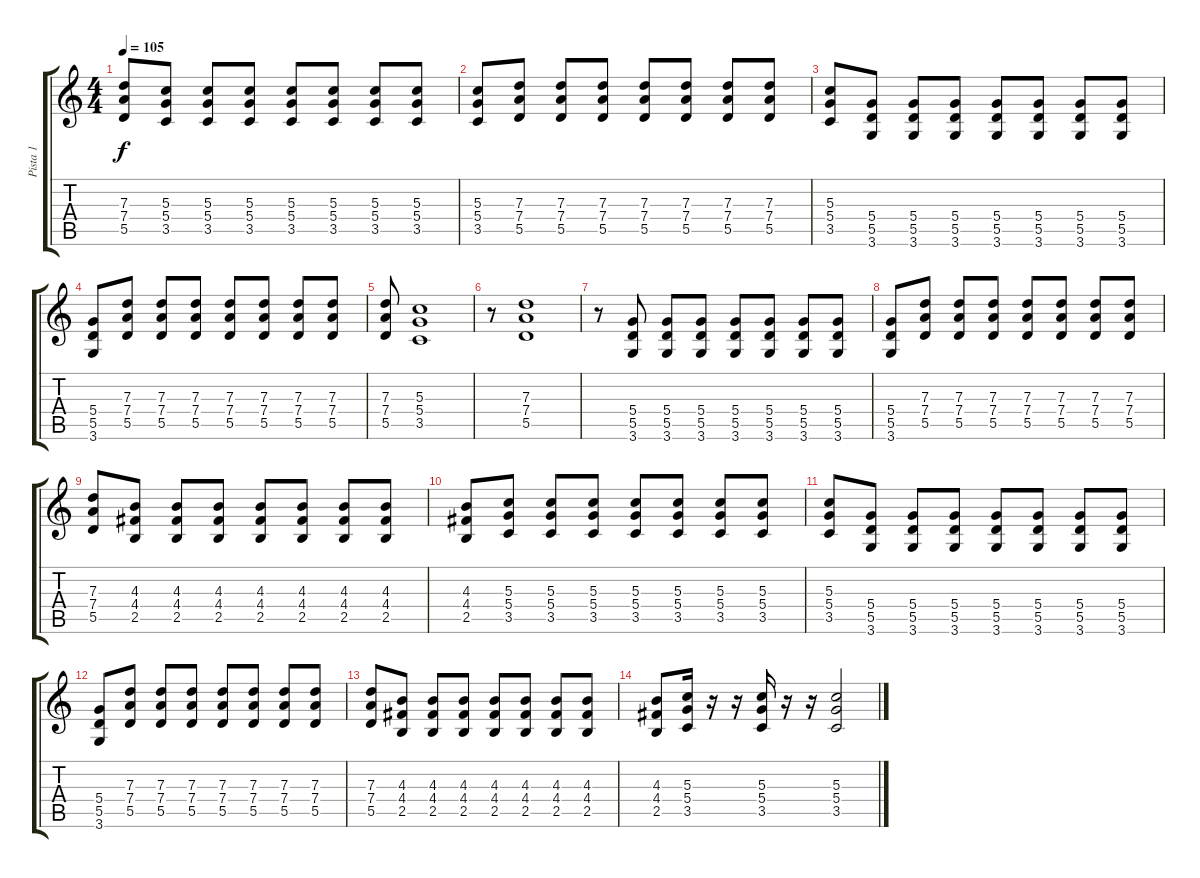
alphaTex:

\track ("Pista 1" "Pista 1") {instrument distortionguitar}
\staff {score tabs}
\tuning (E4 B3 G3 D3 A2 E2) {hide}
\ts (4 4)
\tempo 105
\clef g2
\ks c
(7.3 7.4 5.5).8{dy f} (5.3 5.4 3.5).8 (5.3 5.4 3.5).8 (5.3 5.4 3.5).8 (5.3 5.4 3.5).8 (5.3 5.4 3.5).8 (5.3 5.4 3.5).8 (5.3 5.4 3.5).8 |
(5.3 5.4 3.5).8 (7.3 7.4 5.5).8 (7.3 7.4 5.5).8 (7.3 7.4 5.5).8 (7.3 7.4 5.5).8 (7.3 7.4 5.5).8 (7.3 7.4 5.5).8 (7.3 7.4 5.5).8 |
(5.3 5.4 3.5).8 (5.4 5.5 3.6).8 (5.4 5.5 3.6).8 (5.4 5.5 3.6).8 (5.4 5.5 3.6).8 (5.4 5.5 3.6).8 (5.4 5.5 3.6).8 (5.4 5.5 3.6).8 |
(5.4 5.5 3.6).8 (7.3 7.4 5.5).8 (7.3 7.4 5.5).8 (7.3 7.4 5.5).8 (7.3 7.4 5.5).8 (7.3 7.4 5.5).8 (7.3 7.4 5.5).8 (7.3 7.4 5.5).8 |
(7.3 7.4 5.5).8 (5.3 5.4 3.5).1 |
r.8 (7.3 7.4 5.5).1 |
r.8 (5.4 5.5 3.6).8 (5.4 5.5 3.6).8 (5.4 5.5 3.6).8 (5.4 5.5 3.6).8 (5.4 5.5 3.6).8 (5.4 5.5 3.6).8 (5.4 5.5 3.6).8 |
(5.4 5.5 3.6).8 (7.3 7.4 5.5).8 (7.3 7.4 5.5).8 (7.3 7.4 5.5).8 (7.3 7.4 5.5).8 (7.3 7.4 5.5).8 (7.3 7.4 5.5).8 (7.3 7.4 5.5).8 |
(7.3 7.4 5.5).8 (4.3 4.4 2.5).8 (4.3 4.4 2.5).8 (4.3 4.4 2.5).8 (4.3 4.4 2.5).8 (4.3 4.4 2.5).8 (4.3 4.4 2.5).8 (4.3 4.4 2.5).8 |
(4.3 4.4 2.5).8 (5.3 5.4 3.5).8 (5.3 5.4 3.5).8 (5.3 5.4 3.5).8 (5.3 5.4 3.5).8 (5.3 5.4 3.5).8 (5.3 5.4 3.5).8 (5.3 5.4 3.5).8 |
(5.3 5.4 3.5).8 (5.4 5.5 3.6).8 (5.4 5.5 3.6).8 (5.4 5.5 3.6).8 (5.4 5.5 3.6).8 (5.4 5.5 3.6).8 (5.4 5.5 3.6).8 (5.4 5.5 3.6).8 |
(5.4 5.5 3.6).8 (7.3 7.4 5.5).8 (7.3 7.4 5.5).8 (7.3 7.4 5.5).8 (7.3 7.4 5.5).8 (7.3 7.4 5.5).8 (7.3 7.4 5.5).8 (7.3 7.4 5.5).8 |
(7.3 7.4 5.5).8 (4.3 4.4 2.5).8 (4.3 4.4 2.5).8 (4.3 4.4 2.5).8 (4.3 4.4 2.5).8 (4.3 4.4 2.5).8 (4.3 4.4 2.5).8 (4.3 4.4 2.5).8 |
(4.3 4.4 2.5).8 (5.3 5.4 3.5).16 r.16 r.16 (5.3 5.4 3.5).16 r.16 r.16 (5.3 5.4 3.5).2
